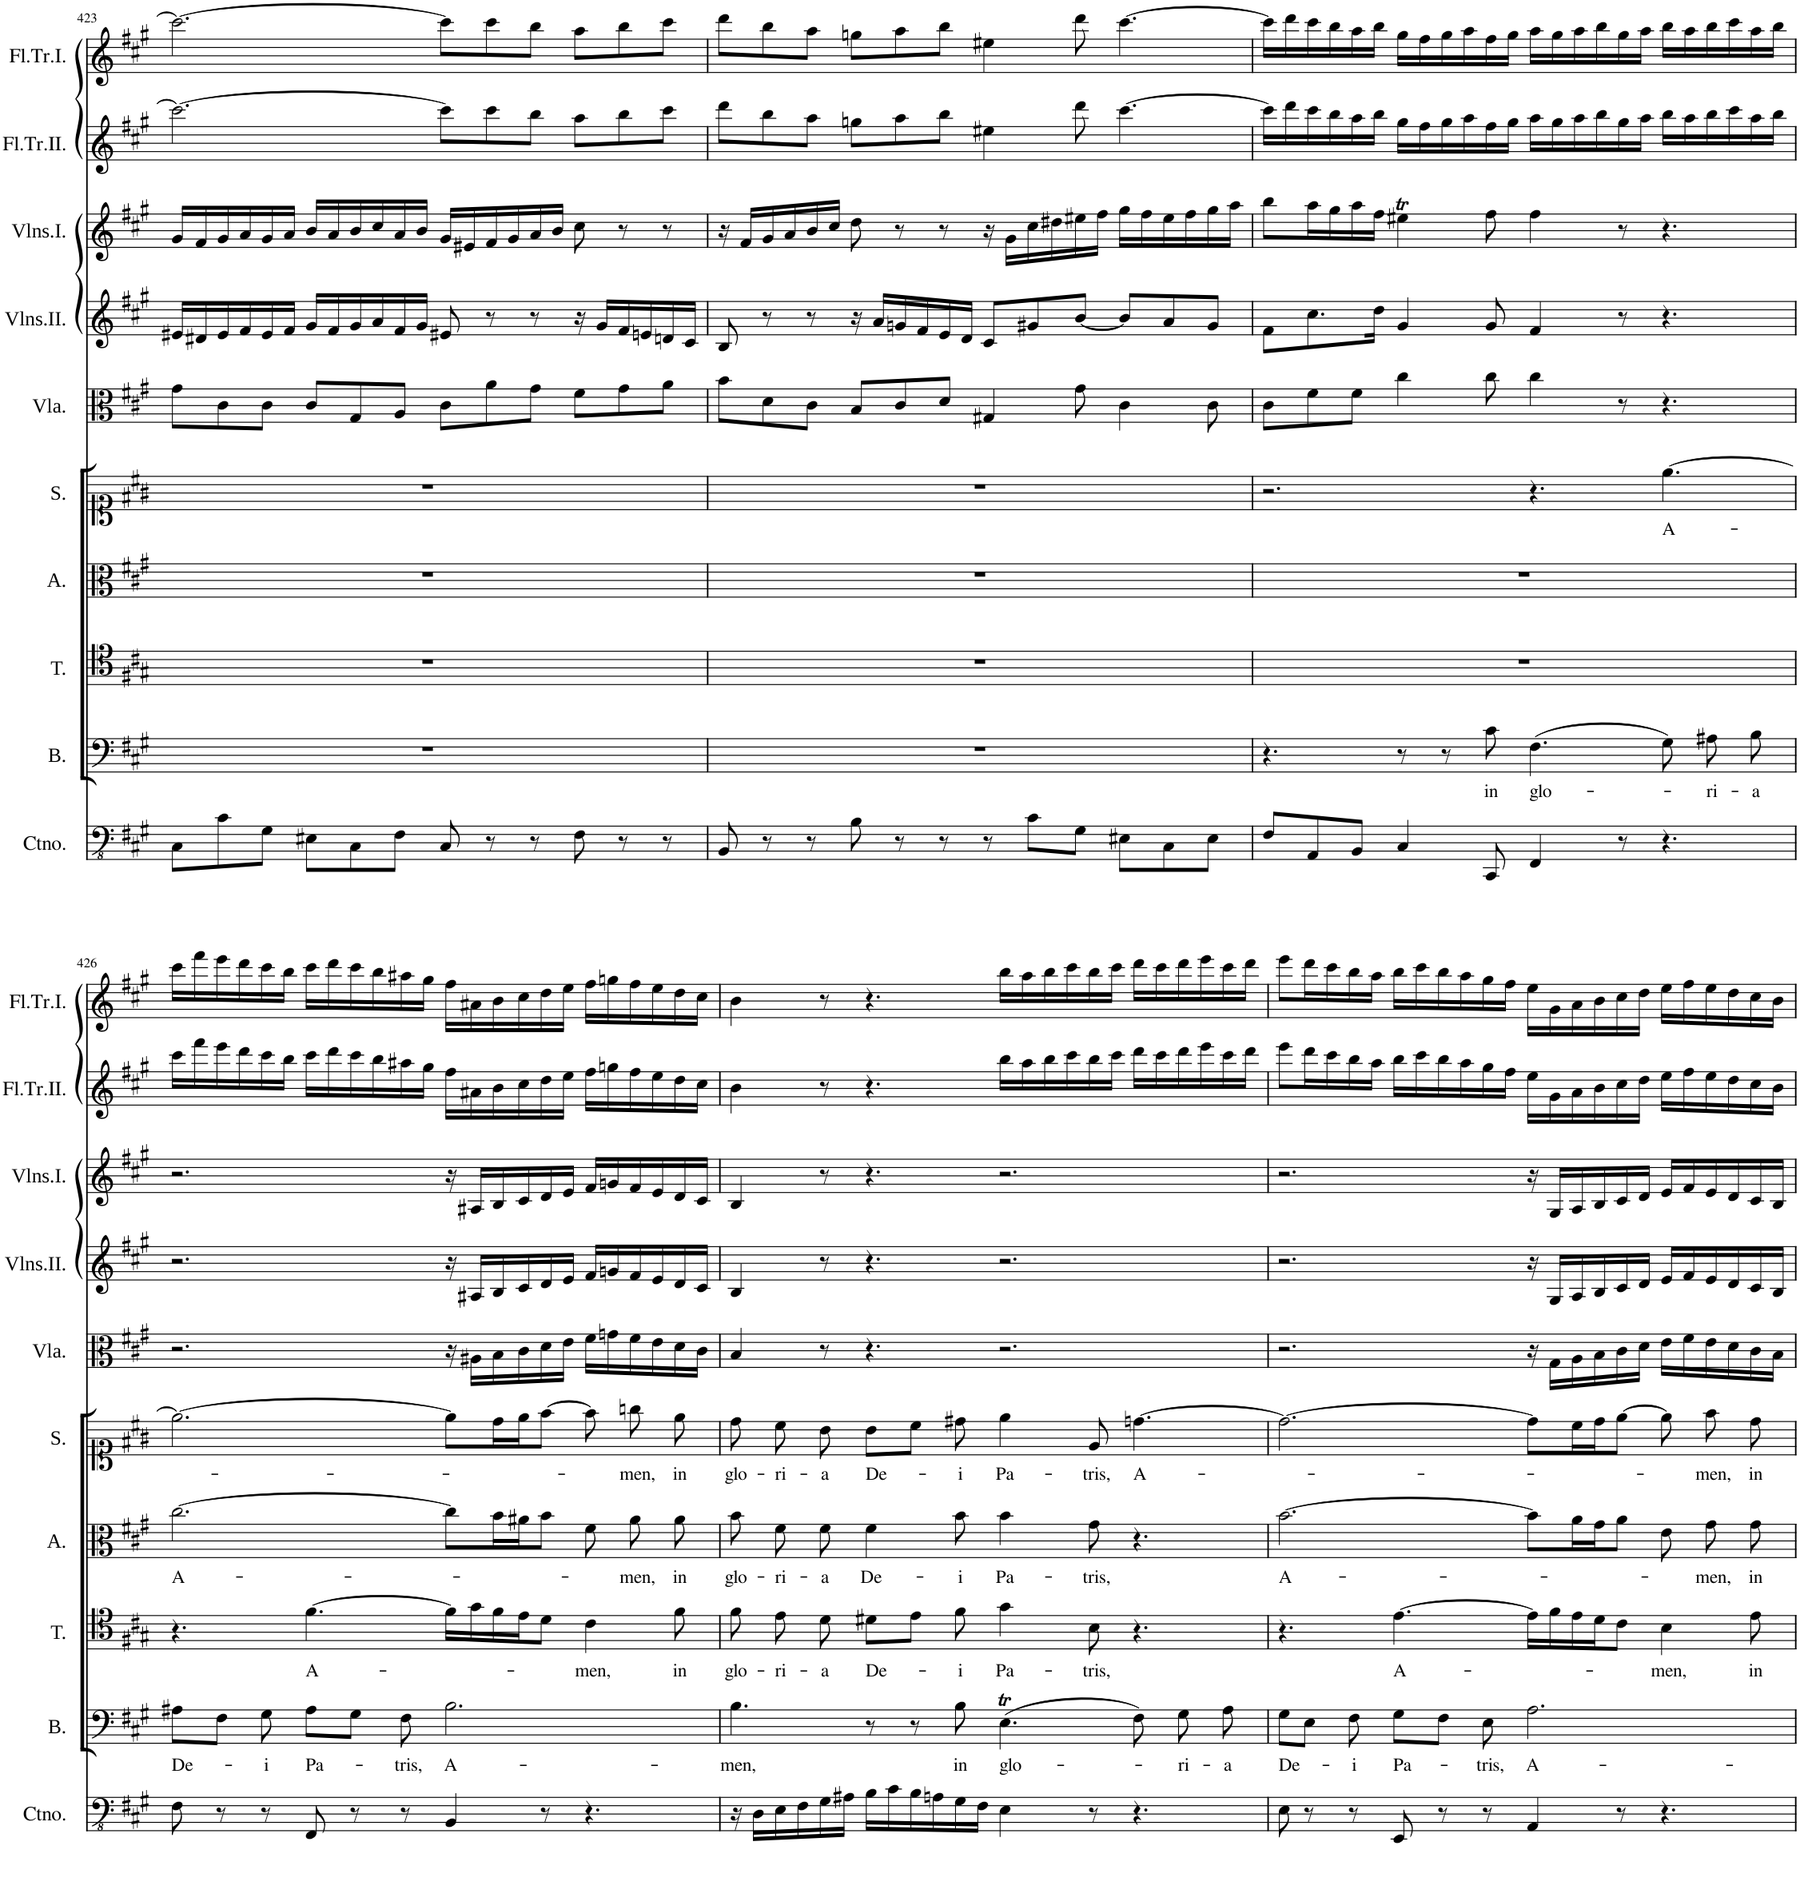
**kern	**kern	**text	**kern	**text	**kern	**text	**kern	**text	**kern	**kern	**kern	**kern	**kern
*part10	*part9	*part9	*part8	*part8	*part7	*part7	*part6	*part6	*part5	*part4	*part3	*part2	*part1
*staff10	*staff9	*staff9	*staff8	*staff8	*staff7	*staff7	*staff6	*staff6	*staff5	*staff4	*staff3	*staff2	*staff1
*I"Continuo.	*I"Basso.	*	*I"Tenore.	*	*I"Alto.	*	*I"Soprano.	*	*I"Viola	*I"Violino II.	*I"Violino I.	*I"Flauto Traverso II.	*I"Flauto Traverso I.
*I'Ctno.	*I'B.	*	*I'T.	*	*I'A.	*	*I'S.	*	*I'Vla.	*	*	*I'Fl.Tr.II.	*I'Fl.Tr.I.
!!LO:PB:g=z
*clefFv4	*clefF4	*	*clefC4	*	*clefC3	*	*clefC1	*	*clefC3	*clefG2	*clefG2	*clefG2	*clefG2
*k[f#c#g#]	*k[f#c#g#]	*	*k[f#c#g#]	*	*k[f#c#g#]	*	*k[f#c#g#]	*	*k[f#c#g#]	*k[f#c#g#]	*k[f#c#g#]	*k[f#c#g#]	*k[f#c#g#]
*M12/8	*M12/8	*	*M12/8	*	*M12/8	*	*M12/8	*	*M12/8	*M12/8	*M12/8	*M12/8	*M12/8
=423	=423	=423	=423	=423	=423	=423	=423	=423	=423	=423	=423	=423	=423
8CC#\L	1.r	.	1.r	.	1.r	.	1.r	.	8g#\L	16e#X/LL	16g#/LL	2.ccc#\_	2.ccc#\_
.	.	.	.	.	.	.	.	.	.	16d#X/	16f#/	.	.
8C#\	.	.	.	.	.	.	.	.	8c#\	16e#/	16g#/	.	.
.	.	.	.	.	.	.	.	.	.	16f#/	16a/	.	.
8GG#\J	.	.	.	.	.	.	.	.	8c#\J	16e#/	16g#/	.	.
.	.	.	.	.	.	.	.	.	.	16f#/JJ	16a/JJ	.	.
8EE#X\L	.	.	.	.	.	.	.	.	8c#/L	16g#/LL	16b/LL	.	.
.	.	.	.	.	.	.	.	.	.	16f#/	16a/	.	.
8CC#\	.	.	.	.	.	.	.	.	8G#/	16g#/	16b/	.	.
.	.	.	.	.	.	.	.	.	.	16a/	16cc#/	.	.
8FF#\J	.	.	.	.	.	.	.	.	8A/J	16f#/	16a/	.	.
.	.	.	.	.	.	.	.	.	.	16g#/JJ	16b/JJ	.	.
8CC#/	.	.	.	.	.	.	.	.	8c#\L	8e#X/	16g#/LL	8ccc#\L]	8ccc#\L]
.	.	.	.	.	.	.	.	.	.	.	16e#X/	.	.
8r	.	.	.	.	.	.	.	.	8a\	8r	16f#/	8ccc#\	8ccc#\
.	.	.	.	.	.	.	.	.	.	.	16g#/	.	.
8r	.	.	.	.	.	.	.	.	8g#\J	8r	16a/	8bb\J	8bb\J
.	.	.	.	.	.	.	.	.	.	.	16b/JJ	.	.
8FF#\	.	.	.	.	.	.	.	.	8f#\L	16r	8cc#\	8aa\L	8aa\L
.	.	.	.	.	.	.	.	.	.	16g#/LL	.	.	.
8r	.	.	.	.	.	.	.	.	8g#\	16f#/	8r	8bb\	8bb\
.	.	.	.	.	.	.	.	.	.	16en/	.	.	.
8r	.	.	.	.	.	.	.	.	8a\J	16dn/	8r	8ccc#\J	8ccc#\J
.	.	.	.	.	.	.	.	.	.	16c#/JJ	.	.	.
=424	=424	=424	=424	=424	=424	=424	=424	=424	=424	=424	=424	=424	=424
8BBB/	1.r	.	1.r	.	1.r	.	1.r	.	8b\L	8B/	16r	8ddd\L	8ddd\L
.	.	.	.	.	.	.	.	.	.	.	16f#/LL	.	.
8r	.	.	.	.	.	.	.	.	8d\	8r	16g#/	8bb\	8bb\
.	.	.	.	.	.	.	.	.	.	.	16a/	.	.
8r	.	.	.	.	.	.	.	.	8c#\J	8r	16b/	8aa\J	8aa\J
.	.	.	.	.	.	.	.	.	.	.	16cc#/JJ	.	.
8BB\	.	.	.	.	.	.	.	.	8B/L	16r	8dd\	8ggn\L	8ggn\L
.	.	.	.	.	.	.	.	.	.	16a/LL	.	.	.
8r	.	.	.	.	.	.	.	.	8c#/	16gn/	8r	8aa\	8aa\
.	.	.	.	.	.	.	.	.	.	16f#/	.	.	.
8r	.	.	.	.	.	.	.	.	8d/J	16e/	8r	8bb\J	8bb\J
.	.	.	.	.	.	.	.	.	.	16d/JJ	.	.	.
8r	.	.	.	.	.	.	.	.	4G#X/	8c#/L	16r	4ee#X\	4ee#X\
.	.	.	.	.	.	.	.	.	.	.	16g#\LL	.	.
8C#\L	.	.	.	.	.	.	.	.	.	8g#X/	16cc#\	.	.
.	.	.	.	.	.	.	.	.	.	.	16dd#X\	.	.
8GG#\J	.	.	.	.	.	.	.	.	8g#\	[8b/J	16ee#X\	8ddd\	8ddd\
.	.	.	.	.	.	.	.	.	.	.	16ff#\JJ	.	.
8EE#X\L	.	.	.	.	.	.	.	.	4c#\	8b/L]	16gg#\LL	[4.ccc#\	[4.ccc#\
.	.	.	.	.	.	.	.	.	.	.	16ff#\	.	.
8CC#\	.	.	.	.	.	.	.	.	.	8a/	16ee#\	.	.
.	.	.	.	.	.	.	.	.	.	.	16ff#\	.	.
8EE#\J	.	.	.	.	.	.	.	.	8c#\	8g#/J	16gg#\	.	.
.	.	.	.	.	.	.	.	.	.	.	16aa\JJ	.	.
=425	=425	=425	=425	=425	=425	=425	=425	=425	=425	=425	=425	=425	=425
8FF#/L	4.r	.	1.r	.	1.r	.	2.r	.	8c#\L	8f#\L	8bb\L	16ccc#\LL]	16ccc#\LL]
.	.	.	.	.	.	.	.	.	.	.	.	16ddd\	16ddd\
8AAA/	.	.	.	.	.	.	.	.	8f#\	8.cc#\	16aa\L	16ccc#\	16ccc#\
.	.	.	.	.	.	.	.	.	.	.	16gg#\	16bb\	16bb\
8BBB/J	.	.	.	.	.	.	.	.	8f#\J	.	16aa\	16aa\	16aa\
.	.	.	.	.	.	.	.	.	.	16dd\Jk	16ff#\JJ	16bb\JJ	16bb\JJ
4CC#/	8r	.	.	.	.	.	.	.	4cc#\	4g#/	4ee#Xt\	16gg#\LL	16gg#\LL
.	.	.	.	.	.	.	.	.	.	.	.	16ff#\	16ff#\
.	8r	.	.	.	.	.	.	.	.	.	.	16gg#\	16gg#\
.	.	.	.	.	.	.	.	.	.	.	.	16aa\	16aa\
!	!	!LO:LY:b	!	!	!	!	!	!	!	!	!	!	!
8CCC#/	8c#\	in	.	.	.	.	.	.	8cc#\	8g#/	8ff#\	16ff#\	16ff#\
.	.	.	.	.	.	.	.	.	.	.	.	16gg#\JJ	16gg#\JJ
!	!	!LO:LY:b	!	!	!	!	!	!	!	!	!	!	!
4FFF#/	(4.F#\	glo-	.	.	.	.	4.r	.	4cc#\	4f#/	4ff#\	16aa\LL	16aa\LL
.	.	.	.	.	.	.	.	.	.	.	.	16gg#\	16gg#\
.	.	.	.	.	.	.	.	.	.	.	.	16aa\	16aa\
.	.	.	.	.	.	.	.	.	.	.	.	16bb\	16bb\
8r	.	.	.	.	.	.	.	.	8r	8r	8r	16gg#\	16gg#\
.	.	.	.	.	.	.	.	.	.	.	.	16aa\JJ	16aa\JJ
!	!	!	!	!	!	!	!	!LO:LY:b	!	!	!	!	!
4.r	8G#\)	.	.	.	.	.	[4.ee\	A-	4.r	4.r	4.r	16bb\LL	16bb\LL
.	.	.	.	.	.	.	.	.	.	.	.	16aa\	16aa\
!	!	!LO:LY:b	!	!	!	!	!	!	!	!	!	!	!
.	8A#X\	-ri-	.	.	.	.	.	.	.	.	.	16bb\	16bb\
.	.	.	.	.	.	.	.	.	.	.	.	16ccc#\	16ccc#\
!	!	!LO:LY:b	!	!	!	!	!	!	!	!	!	!	!
.	8B\	-a	.	.	.	.	.	.	.	.	.	16aa\	16aa\
.	.	.	.	.	.	.	.	.	.	.	.	16bb\JJ	16bb\JJ
!!LO:LB:g=z
=426	=426	=426	=426	=426	=426	=426	=426	=426	=426	=426	=426	=426	=426
!	!	!LO:LY:b	!	!	!	!LO:LY:b	!	!	!	!	!	!	!
8FF#\	8A#X\L	De-	4.r	.	[2.cc#\	A-	2.ee\_	.	2.r	2.r	2.r	16ccc#\LL	16ccc#\LL
.	.	.	.	.	.	.	.	.	.	.	.	16fff#\	16fff#\
8r	8F#\J	.	.	.	.	.	.	.	.	.	.	16eee\	16eee\
.	.	.	.	.	.	.	.	.	.	.	.	16ddd\	16ddd\
!	!	!LO:LY:b	!	!	!	!	!	!	!	!	!	!	!
8r	8G#\	-i	.	.	.	.	.	.	.	.	.	16ccc#\	16ccc#\
.	.	.	.	.	.	.	.	.	.	.	.	16bb\JJ	16bb\JJ
!	!	!LO:LY:b	!	!LO:LY:b	!	!	!	!	!	!	!	!	!
8FFF#/	8A#\L	Pa-	[4.f#\	A-	.	.	.	.	.	.	.	16ccc#\LL	16ccc#\LL
.	.	.	.	.	.	.	.	.	.	.	.	16ddd\	16ddd\
8r	8G#\J	.	.	.	.	.	.	.	.	.	.	16ccc#\	16ccc#\
.	.	.	.	.	.	.	.	.	.	.	.	16bb\	16bb\
!	!	!LO:LY:b	!	!	!	!	!	!	!	!	!	!	!
8r	8F#\	-tris,	.	.	.	.	.	.	.	.	.	16aa#X\	16aa#X\
.	.	.	.	.	.	.	.	.	.	.	.	16gg#\JJ	16gg#\JJ
!	!	!LO:LY:b	!	!	!	!	!	!	!	!	!	!	!
4BBB/	2.B\	A-	16f#\LL]	.	8cc#\L]	.	8ee\L]	.	16r	16r	16r	16ff#\LL	16ff#\LL
.	.	.	16g#\	.	.	.	.	.	16A#X\LL	16A#X/LL	16A#X/LL	16a#X\	16a#X\
.	.	.	16f#\	.	16b\L	.	16dd\L	.	16B\	16B/	16B/	16b\	16b\
.	.	.	16e\J	.	16a#X\J	.	16ee\J	.	16c#\	16c#/	16c#/	16cc#\	16cc#\
8r	.	.	8d\J	.	8b\J	.	[8ff#\J	.	16d\	16d/	16d/	16dd\	16dd\
.	.	.	.	.	.	.	.	.	16e\JJ	16e/JJ	16e/JJ	16ee\JJ	16ee\JJ
!	!	!	!	!LO:LY:b	!	!	!	!	!	!	!	!	!
4.r	.	.	4c#\	men,	8f#\	.	8ff#\]	.	16f#\LL	16f#/LL	16f#/LL	16ff#\LL	16ff#\LL
.	.	.	.	.	.	.	.	.	16gn\	16gn/	16gn/	16ggn\	16ggn\
!	!	!	!	!	!	!LO:LY:b	!	!LO:LY:b	!	!	!	!	!
.	.	.	.	.	8a#\	men,	8ggn\	men,	16f#\	16f#/	16f#/	16ff#\	16ff#\
.	.	.	.	.	.	.	.	.	16e\	16e/	16e/	16ee\	16ee\
!	!	!	!	!LO:LY:b	!	!LO:LY:b	!	!LO:LY:b	!	!	!	!	!
.	.	.	8f#\	in	8a#\	in	8ee\	in	16d\	16d/	16d/	16dd\	16dd\
.	.	.	.	.	.	.	.	.	16c#\JJ	16c#/JJ	16c#/JJ	16cc#\JJ	16cc#\JJ
=427	=427	=427	=427	=427	=427	=427	=427	=427	=427	=427	=427	=427	=427
!	!	!LO:LY:b	!	!LO:LY:b	!	!LO:LY:b	!	!LO:LY:b	!	!	!	!	!
16r	4.B\	men,	8f#\	glo-	8b\	glo-	8dd\	glo-	4B/	4B/	4B/	4b\	4b\
16DD\LL	.	.	.	.	.	.	.	.	.	.	.	.	.
!	!	!	!	!LO:LY:b	!	!LO:LY:b	!	!LO:LY:b	!	!	!	!	!
16EE\	.	.	8e\	-ri-	8f#\	-ri-	8cc#\	-ri-	.	.	.	.	.
16FF#\	.	.	.	.	.	.	.	.	.	.	.	.	.
!	!	!	!	!LO:LY:b	!	!LO:LY:b	!	!LO:LY:b	!	!	!	!	!
16GG#\	.	.	8d\	-a	8f#\	-a	8b\	-a	8r	8r	8r	8r	8r
16AA#X\JJ	.	.	.	.	.	.	.	.	.	.	.	.	.
!	!	!	!	!LO:LY:b	!	!LO:LY:b	!	!LO:LY:b	!	!	!	!	!
16BB\LL	8r	.	8d#X\L	De-	4f#\	De-	8b\L	De-	4.r	4.r	4.r	4.r	4.r
16C#\	.	.	.	.	.	.	.	.	.	.	.	.	.
16BB\	8r	.	8e\J	.	.	.	8cc#\J	.	.	.	.	.	.
16AAn\	.	.	.	.	.	.	.	.	.	.	.	.	.
!	!	!LO:LY:b	!	!LO:LY:b	!	!LO:LY:b	!	!LO:LY:b	!	!	!	!	!
16GG#\	8B\	in	8f#\	-i	8b\	-i	8dd#X\	-i	.	.	.	.	.
16FF#\JJ	.	.	.	.	.	.	.	.	.	.	.	.	.
!	!	!LO:LY:b	!	!LO:LY:b	!	!LO:LY:b	!	!LO:LY:b	!	!	!	!	!
4EE\	(4.ET\	glo-	4g#\	Pa-	4b\	Pa-	4ee\	Pa-	2.r	2.r	2.r	16bb\LL	16bb\LL
.	.	.	.	.	.	.	.	.	.	.	.	16aa\	16aa\
.	.	.	.	.	.	.	.	.	.	.	.	16bb\	16bb\
.	.	.	.	.	.	.	.	.	.	.	.	16ccc#\	16ccc#\
!	!	!	!	!LO:LY:b	!	!LO:LY:b	!	!LO:LY:b	!	!	!	!	!
8r	.	.	8B\	-tris,	8g#\	-tris,	8e/	-tris,	.	.	.	16bb\	16bb\
.	.	.	.	.	.	.	.	.	.	.	.	16ccc#\JJ	16ccc#\JJ
!	!	!	!	!	!	!	!	!LO:LY:b	!	!	!	!	!
4.r	8F#\)	.	4.r	.	4.r	.	[4.ddn\	A-	.	.	.	16ddd\LL	16ddd\LL
.	.	.	.	.	.	.	.	.	.	.	.	16ccc#\	16ccc#\
!	!	!LO:LY:b	!	!	!	!	!	!	!	!	!	!	!
.	8G#\	-ri-	.	.	.	.	.	.	.	.	.	16ddd\	16ddd\
.	.	.	.	.	.	.	.	.	.	.	.	16eee\	16eee\
!	!	!LO:LY:b	!	!	!	!	!	!	!	!	!	!	!
.	8A\	-a	.	.	.	.	.	.	.	.	.	16ccc#\	16ccc#\
.	.	.	.	.	.	.	.	.	.	.	.	16ddd\JJ	16ddd\JJ
=428	=428	=428	=428	=428	=428	=428	=428	=428	=428	=428	=428	=428	=428
!	!	!LO:LY:b	!	!	!	!LO:LY:b	!	!	!	!	!	!	!
8EE\	8G#\L	De-	4.r	.	[2.b\	A-	2.dd\_	.	2.r	2.r	2.r	8eee\L	8eee\L
8r	8E\J	.	.	.	.	.	.	.	.	.	.	16ddd\L	16ddd\L
.	.	.	.	.	.	.	.	.	.	.	.	16ccc#\	16ccc#\
!	!	!LO:LY:b	!	!	!	!	!	!	!	!	!	!	!
8r	8F#\	-i	.	.	.	.	.	.	.	.	.	16bb\	16bb\
.	.	.	.	.	.	.	.	.	.	.	.	16aa\JJ	16aa\JJ
!	!	!LO:LY:b	!	!LO:LY:b	!	!	!	!	!	!	!	!	!
8EEE/	8G#\L	Pa-	[4.e\	A-	.	.	.	.	.	.	.	16bb\LL	16bb\LL
.	.	.	.	.	.	.	.	.	.	.	.	16ccc#\	16ccc#\
8r	8F#\J	.	.	.	.	.	.	.	.	.	.	16bb\	16bb\
.	.	.	.	.	.	.	.	.	.	.	.	16aa\	16aa\
!	!	!LO:LY:b	!	!	!	!	!	!	!	!	!	!	!
8r	8E\	-tris,	.	.	.	.	.	.	.	.	.	16gg#\	16gg#\
.	.	.	.	.	.	.	.	.	.	.	.	16ff#\JJ	16ff#\JJ
!	!	!LO:LY:b	!	!	!	!	!	!	!	!	!	!	!
4AAA/	2.A\	A-	16e\LL]	.	8b\L]	.	8dd\L]	.	16r	16r	16r	16ee\LL	16ee\LL
.	.	.	16f#\	.	.	.	.	.	16G#\LL	16G#/LL	16G#/LL	16g#\	16g#\
.	.	.	16e\	.	16a\L	.	16cc#\L	.	16A\	16A/	16A/	16a\	16a\
.	.	.	16d\J	.	16g#\J	.	16dd\J	.	16B\	16B/	16B/	16b\	16b\
8r	.	.	8c#\J	.	8a\J	.	[8ee\J	.	16c#\	16c#/	16c#/	16cc#\	16cc#\
.	.	.	.	.	.	.	.	.	16d\JJ	16d/JJ	16d/JJ	16dd\JJ	16dd\JJ
!	!	!	!	!LO:LY:b	!	!	!	!	!	!	!	!	!
4.r	.	.	4B\	men,	8e\	.	8ee\]	.	16e\LL	16e/LL	16e/LL	16ee\LL	16ee\LL
.	.	.	.	.	.	.	.	.	16f#\	16f#/	16f#/	16ff#\	16ff#\
!	!	!	!	!	!	!LO:LY:b	!	!LO:LY:b	!	!	!	!	!
.	.	.	.	.	8g#\	men,	8ff#\	men,	16e\	16e/	16e/	16ee\	16ee\
.	.	.	.	.	.	.	.	.	16d\	16d/	16d/	16dd\	16dd\
!	!	!	!	!LO:LY:b	!	!LO:LY:b	!	!LO:LY:b	!	!	!	!	!
.	.	.	8e\	in	8g#\	in	8dd\	in	16c#\	16c#/	16c#/	16cc#\	16cc#\
.	.	.	.	.	.	.	.	.	16B\JJ	16B/JJ	16B/JJ	16b\JJ	16b\JJ
=	=	=	=	=	=	=	=	=	=	=	=	=	=
*-	*-	*-	*-	*-	*-	*-	*-	*-	*-	*-	*-	*-	*-
